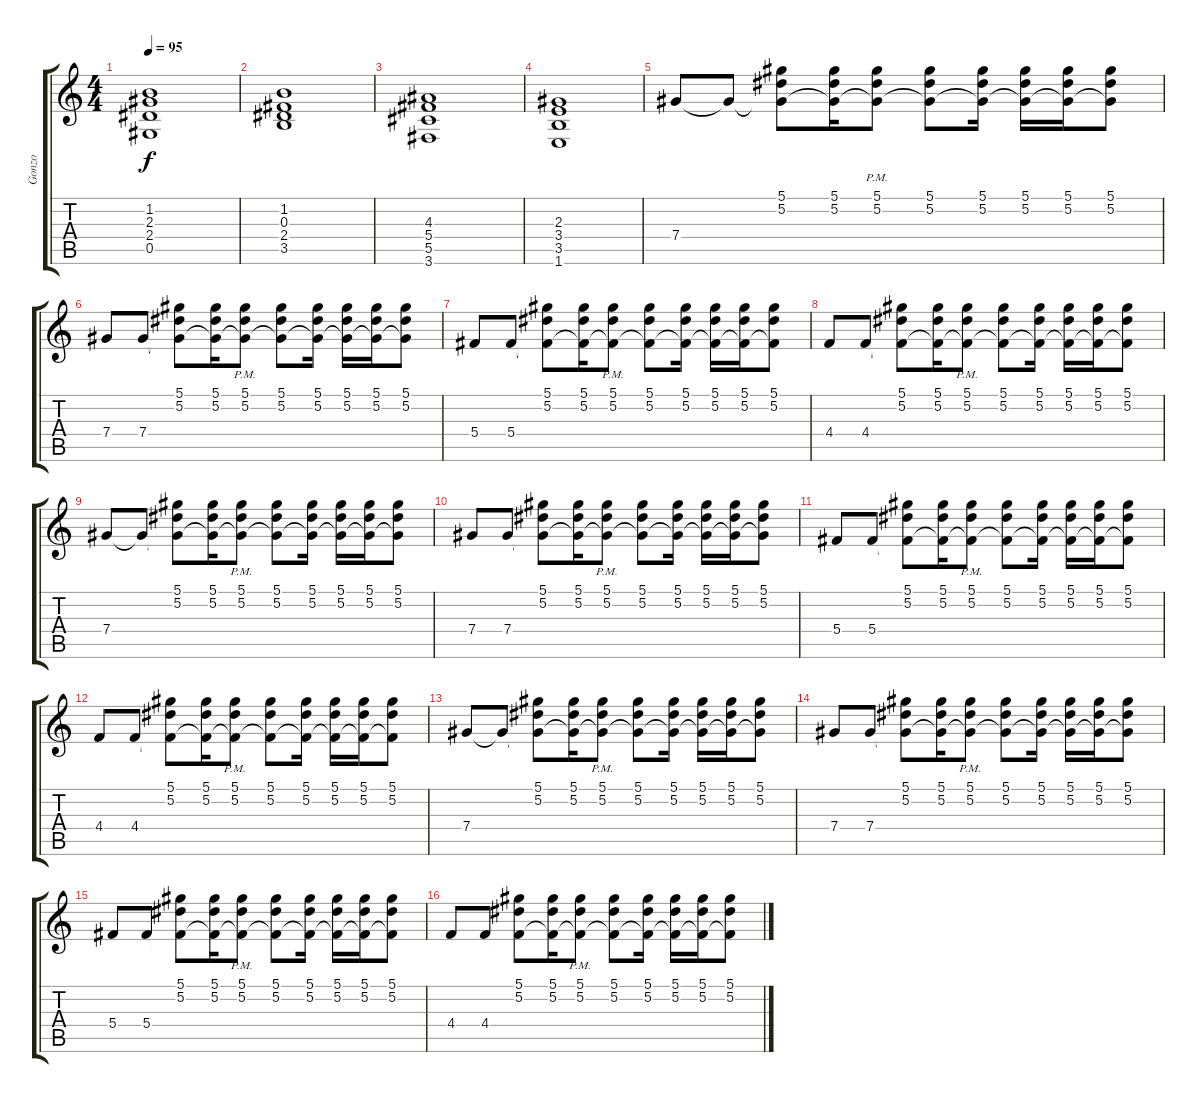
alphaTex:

\track ("Gonzo" "Gonzo") {instrument electricguitarclean}
\staff {score tabs}
\tuning (Eb4 Bb3 Gb3 Db3 Ab2 Eb2) {hide}
\ts (4 4)
\tempo 95
\clef g2
\ks c
(1.2 2.3 2.4 0.5).1{dy f} |
(1.2 0.3 2.4 3.5).1 |
(4.3 5.4 5.5 3.6).1 |
(2.3 3.4 3.5 1.6).1 |
7.4.8{volume 9 instrument electricguitarclean} 7.4{t}.8 (5.1 5.2 7.4{t}).8 (5.1 5.2 7.4{t}).16 (5.1{pm} 5.2{pm} 7.4{t}).8 (5.1 5.2 7.4{t}).8 (5.1 5.2 7.4{t}).16 (5.1 5.2 7.4{t}).16 (5.1 5.2 7.4{t}).16 (5.1 5.2 7.4{t}).8 |
7.4.8 7.4.8 (5.1 5.2 7.4{t}).8 (5.1 5.2 7.4{t}).16 (5.1{pm} 5.2{pm} 7.4{t}).8 (5.1 5.2 7.4{t}).8 (5.1 5.2 7.4{t}).16 (5.1 5.2 7.4{t}).16 (5.1 5.2 7.4{t}).16 (5.1 5.2 7.4{t}).8 |
5.4.8 5.4.8 (5.1 5.2 5.4{t}).8 (5.1 5.2 5.4{t}).16 (5.1{pm} 5.2{pm} 5.4{t}).8 (5.1 5.2 5.4{t}).8 (5.1 5.2 5.4{t}).16 (5.1 5.2 5.4{t}).16 (5.1 5.2 5.4{t}).16 (5.1 5.2 5.4{t}).8 |
4.4.8 4.4.8 (5.1 5.2 4.4{t}).8 (5.1 5.2 4.4{t}).16 (5.1{pm} 5.2{pm} 4.4{t}).8 (5.1 5.2 4.4{t}).8 (5.1 5.2 4.4{t}).16 (5.1 5.2 4.4{t}).16 (5.1 5.2 4.4{t}).16 (5.1 5.2 4.4{t}).8 |
7.4.8 7.4{t}.8 (5.1 5.2 7.4{t}).8 (5.1 5.2 7.4{t}).16 (5.1{pm} 5.2{pm} 7.4{t}).8 (5.1 5.2 7.4{t}).8 (5.1 5.2 7.4{t}).16 (5.1 5.2 7.4{t}).16 (5.1 5.2 7.4{t}).16 (5.1 5.2 7.4{t}).8 |
7.4.8 7.4.8 (5.1 5.2 7.4{t}).8 (5.1 5.2 7.4{t}).16 (5.1{pm} 5.2{pm} 7.4{t}).8 (5.1 5.2 7.4{t}).8 (5.1 5.2 7.4{t}).16 (5.1 5.2 7.4{t}).16 (5.1 5.2 7.4{t}).16 (5.1 5.2 7.4{t}).8 |
5.4.8 5.4.8 (5.1 5.2 5.4{t}).8 (5.1 5.2 5.4{t}).16 (5.1{pm} 5.2{pm} 5.4{t}).8 (5.1 5.2 5.4{t}).8 (5.1 5.2 5.4{t}).16 (5.1 5.2 5.4{t}).16 (5.1 5.2 5.4{t}).16 (5.1 5.2 5.4{t}).8 |
4.4.8 4.4.8 (5.1 5.2 4.4{t}).8 (5.1 5.2 4.4{t}).16 (5.1{pm} 5.2{pm} 4.4{t}).8 (5.1 5.2 4.4{t}).8 (5.1 5.2 4.4{t}).16 (5.1 5.2 4.4{t}).16 (5.1 5.2 4.4{t}).16 (5.1 5.2 4.4{t}).8 |
7.4.8 7.4{t}.8 (5.1 5.2 7.4{t}).8 (5.1 5.2 7.4{t}).16 (5.1{pm} 5.2{pm} 7.4{t}).8 (5.1 5.2 7.4{t}).8 (5.1 5.2 7.4{t}).16 (5.1 5.2 7.4{t}).16 (5.1 5.2 7.4{t}).16 (5.1 5.2 7.4{t}).8 |
7.4.8 7.4.8 (5.1 5.2 7.4{t}).8 (5.1 5.2 7.4{t}).16 (5.1{pm} 5.2{pm} 7.4{t}).8 (5.1 5.2 7.4{t}).8 (5.1 5.2 7.4{t}).16 (5.1 5.2 7.4{t}).16 (5.1 5.2 7.4{t}).16 (5.1 5.2 7.4{t}).8 |
5.4.8 5.4.8 (5.1 5.2 5.4{t}).8 (5.1 5.2 5.4{t}).16 (5.1{pm} 5.2{pm} 5.4{t}).8 (5.1 5.2 5.4{t}).8 (5.1 5.2 5.4{t}).16 (5.1 5.2 5.4{t}).16 (5.1 5.2 5.4{t}).16 (5.1 5.2 5.4{t}).8 |
4.4.8 4.4.8 (5.1 5.2 4.4{t}).8 (5.1 5.2 4.4{t}).16 (5.1{pm} 5.2{pm} 4.4{t}).8 (5.1 5.2 4.4{t}).8 (5.1 5.2 4.4{t}).16 (5.1 5.2 4.4{t}).16 (5.1 5.2 4.4{t}).16 (5.1 5.2 4.4{t}).8
